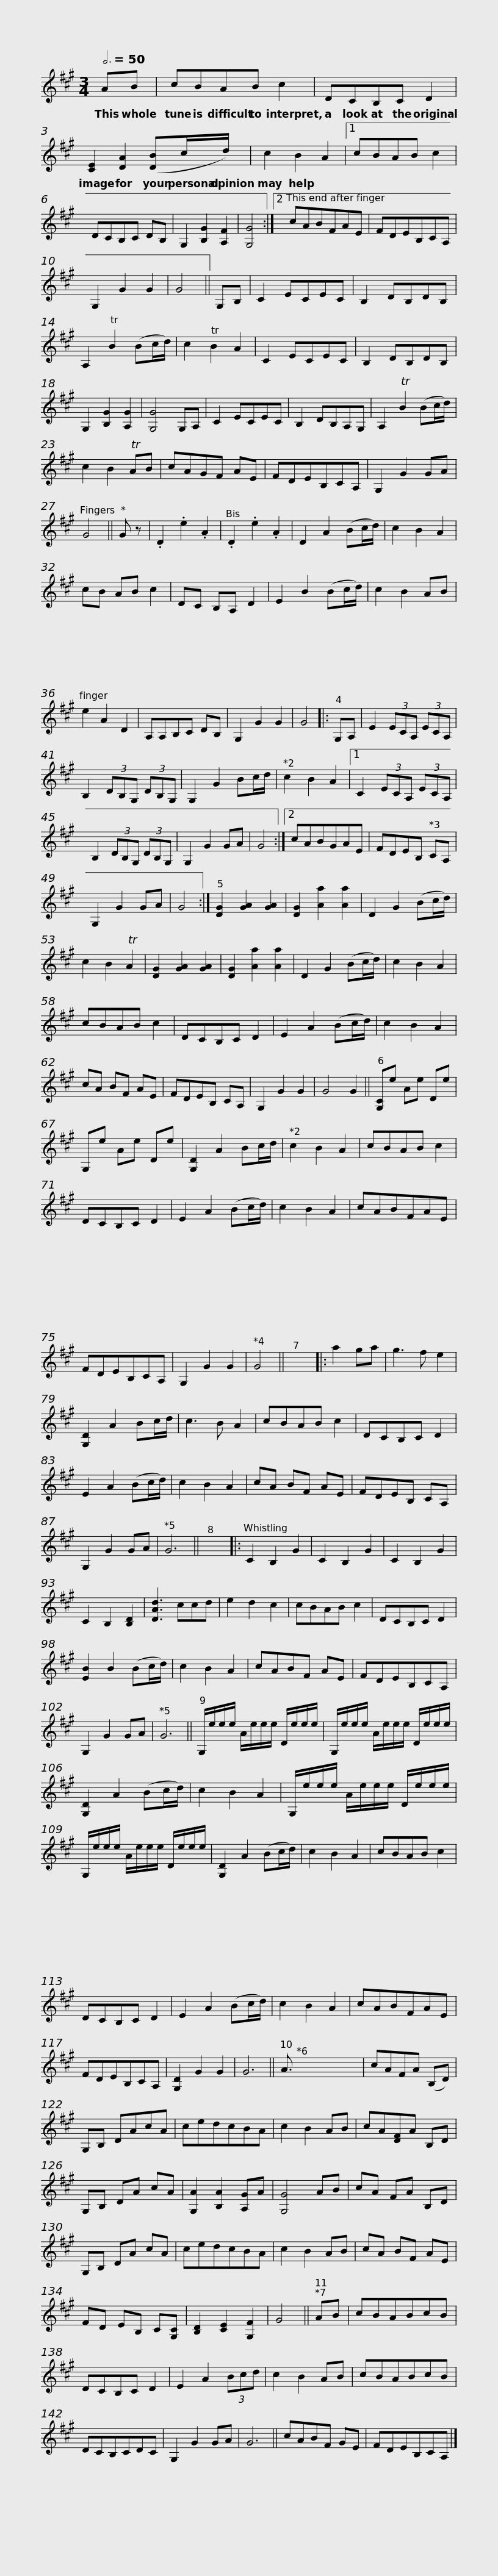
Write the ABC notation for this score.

X:1
L:1/8
Q:3/4=50
M:3/4
I:linebreak $
K:A
V:1 treble
V:1
 AB | cBAB c2 | DCB,C D2 | [CE]2 [DA]2 ([DB]c/d/) |$ c2 B2 A2 |1 %5
 cBAB c2 | DCB,C DB, | G,2 [B,G]2 [A,F]2 | [G,G]4 :|2 cABFAE | %10
 FDEB,CA, | G,2 G2 G2 | G4 ||$ G,B, | C2 ECEC | %15
 B,2 DB,DB, | A,2 TB2 (Bc/d/) | c2 B2 A2 | C2 ECEC | B,2 DB,DB, | %20
 G,2 [B,G]2 [A,G]2 | [G,G]4 G,A, |$ C2 ECEC | B,2 DB,A,G, | A,2 TB2 (Bc/d/) | %25
 c2 B2 TAB | cAGF AE | FDEB,CA, | G,2 G2 GA | G4 || %30
 G z |$ .D2 .e2 .A2 | .D2 .e2 .A2 | D2 A2 (Bc/d/) | c2 B2 A2 | %35
 cB AB c2 | DC B,A, D2 | E2 B2 (Bc/d/) | c2 B2 AB | e2 A2 D2 |$ %40
 A,A,B,C DB, | G,2 G2 G2 | G4 |: G,A, | E2 (3ECA, (3ECA, | %45
 B,2 (3DB,G, (3DB,G, | G,2 G2 Bc/d/ | c2 B2 A2 |1$ C2 (3ECA, (3ECA, | B,2 (3DB,G, (3DB,G, | %50
 G,2 G2 GA | G4 :|2 cABGAE | FDEB, CA, | G,2 G2 GA | %55
 G4 :|$ [DG]2 [GA]2 [GA]2 | [DG]2 [Aa]2 [Aa]2 | D2 G2 (Bc/d/) | c2 B2 TA2 | %60
 [DG]2 [GA]2 [GA]2 | [DG]2 [Aa]2 [Aa]2 | D2 G2 (Bc/d/) | c2 B2 A2 | cBAB c2 | %65
 DCB,C D2 |$ E2 A2 (Bc/d/) | c2 B2 A2 | cA BF AE | FDEB, CA, | %70
 G,2 G2 G2 | G4 G2 || [G,C]e Ae De | G,e Ae De | [G,D]2 A2 Bc/d/ |$ %75
 c2 B2 A2 | cBAB c2 | DCB,C D2 | E2 A2 (Bc/d/) | c2 B2 A2 | %80
 cABFAE | FDEB,CA, | G,2 G2 G2 | G4 || x6 |:$ %85
 a2 ga | g3 f e2 | [G,D]2 A2 Bc/d/ | c3 B A2 | cBAB c2 | %90
 DCB,C D2 | E2 A2 (Bc/d/) | c2 B2 A2 | cA BF AE |$ FDEB, CA, | %95
 G,2 G2 GA | G6 || x6 |: C2 B,2 G2 | C2 B,2 G2 | %100
 C2 B,2 G2 | C2 B,2 [B,D]2 | [DAd]3 ccd | e2 d2 c2 |$ cBAB c2 | %105
 DCB,C D2 | [EB]2 B2 (Bc/d/) | c2 B2 A2 | cABF AE | FDEB,CA, | %110
 G,2 G2 GA | G6 ||$ G,/e/e/e/ A/e/e/e/ D/e/e/e/ | G,/e/e/e/ A/e/e/e/ D/e/e/e/ | [G,D]2 A2 (Bc/d/) | %115
 c2 B2 A2 | G,/e/e/e/ A/e/e/e/ D/e/e/e/ |$ G,/e/e/e/ A/e/e/e/ D/e/e/e/ | [G,D]2 A2 (Bc/d/) | c2 B2 A2 | %120
 cBAB c2 | DCB,C D2 | E2 A2 (Bc/d/) | c2 B2 A2 | cABFAE |$ %125
 FDEB,CA, | [G,D]2 G2 G2 | G6 || A3/2 x/ x x x x | cAFA (B,D) | %130
 G,B, DAcA | cedcBA | c2 B2 AB |$ cA[DF]A B,D | G,B, DA cA | %135
 [G,A]2 [B,A]2 [A,G]A | [G,G]4 AB | cA FA B,D | G,B, DA cA | cedcBA | %140
 c2 B2 AB |$ cA BF AE | FD EB, C[G,C] | [B,D]2 [CE]2 [G,F]2 | G4 || %145
 AB | cBABcB | DCB,C D2 | E2 A2 (3Bcd | c2 B2 AB |$ %150
 cBABcB | DCB,CDC | G,2 G2 GA | G6 || cABF GE | %155
 FDEB,CA, |] %156
